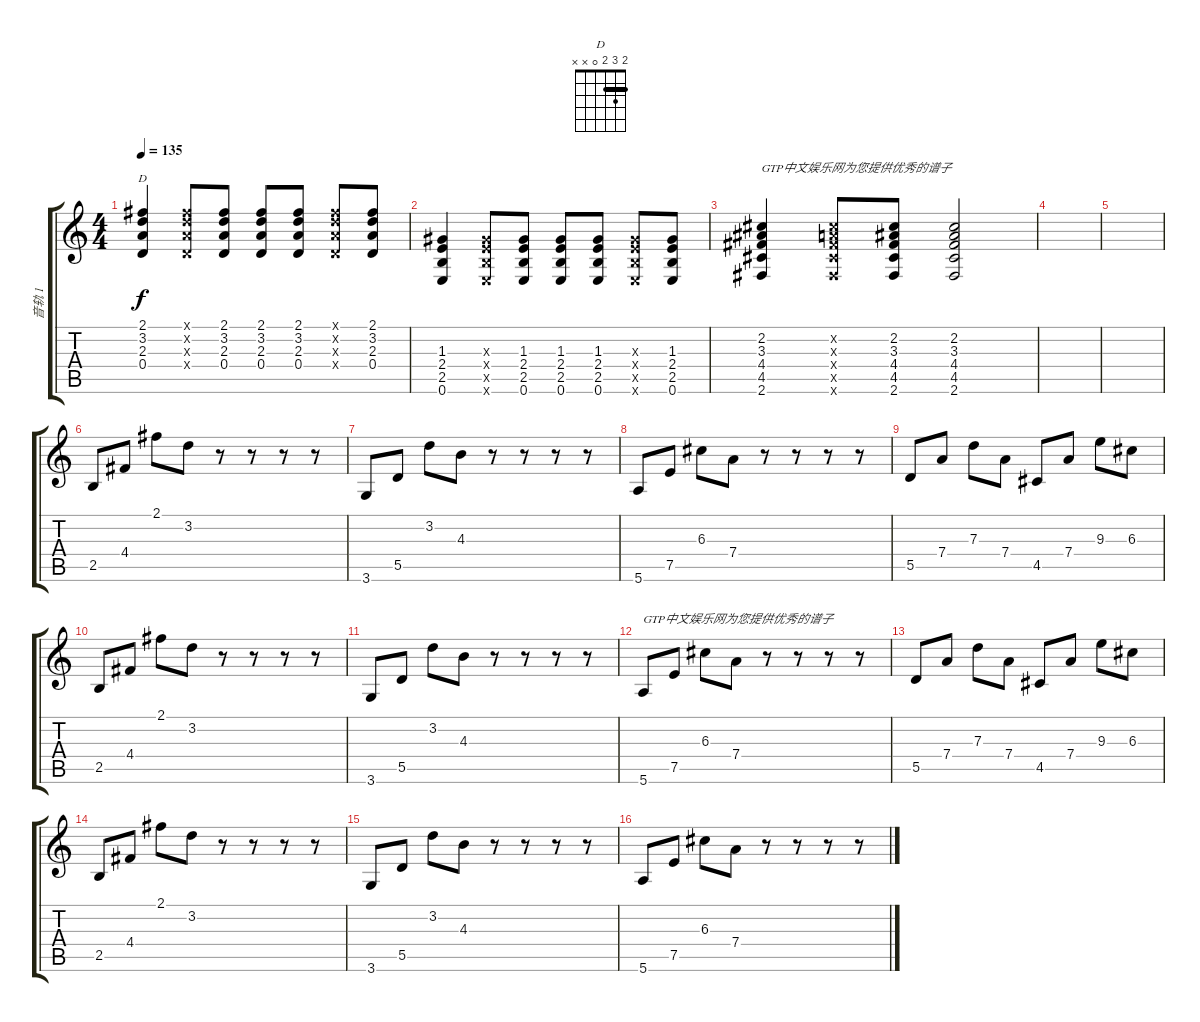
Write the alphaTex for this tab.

\track ("音轨 1" "音轨 1") {instrument electricguitarjazz}
\staff {score tabs}
\tuning (E4 B3 G3 D3 A2 E2) {hide}
\chord ("D" 2 3 2 0 x x) {barre 2}
\ts (4 4)
\tempo 135
\clef g2
\ks c
(2.1 3.2 2.3 0.4).4{ch "D" dy f} (2.1{x} 3.2{x} 2.3{x} 0.4{x}).8 (2.1 3.2 2.3 0.4).8 (2.1 3.2 2.3 0.4).8 (2.1 3.2 2.3 0.4).8 (2.1{x} 3.2{x} 2.3{x} 0.4{x}).8 (2.1 3.2 2.3 0.4).8 |
(1.3 2.4 2.5 0.6).4 (1.3{x} 2.4{x} 2.5{x} 0.6{x}).8 (1.3 2.4 2.5 0.6).8 (1.3 2.4 2.5 0.6).8 (1.3 2.4 2.5 0.6).8 (1.3{x} 2.4{x} 2.5{x} 0.6{x}).8 (1.3 2.4 2.5 0.6).8 |
(2.2 3.3 4.4 4.5 2.6).4{txt "GTP中文娱乐网为您提供优秀的谱子"} (2.2{x} 2.3{x} 4.4{x} 4.5{x} 2.6{x}).8 (2.2 3.3 4.4 4.5 2.6).8 (2.2 3.3 4.4 4.5 2.6).2 |
|
|
2.5.8{volume 16 instrument acousticguitarsteel} 4.4.8 2.1.8 3.2.8 r.8 r.8 r.8 r.8 |
3.6.8 5.5.8 3.2.8 4.3.8 r.8 r.8 r.8 r.8 |
5.6.8 7.5.8 6.3.8 7.4.8 r.8 r.8 r.8 r.8 |
5.5.8 7.4.8 7.3.8 7.4.8 4.5.8 7.4.8 9.3.8 6.3.8 |
2.5.8{volume 16 instrument acousticguitarsteel} 4.4.8 2.1.8 3.2.8 r.8 r.8 r.8 r.8 |
3.6.8 5.5.8 3.2.8 4.3.8 r.8 r.8 r.8 r.8 |
5.6.8{txt "GTP中文娱乐网为您提供优秀的谱子"} 7.5.8 6.3.8 7.4.8 r.8 r.8 r.8 r.8 |
5.5.8 7.4.8 7.3.8 7.4.8 4.5.8 7.4.8 9.3.8 6.3.8 |
2.5.8{volume 16 instrument acousticguitarsteel} 4.4.8 2.1.8 3.2.8 r.8 r.8 r.8 r.8 |
3.6.8 5.5.8 3.2.8 4.3.8 r.8 r.8 r.8 r.8 |
5.6.8 7.5.8 6.3.8 7.4.8 r.8 r.8 r.8 r.8
